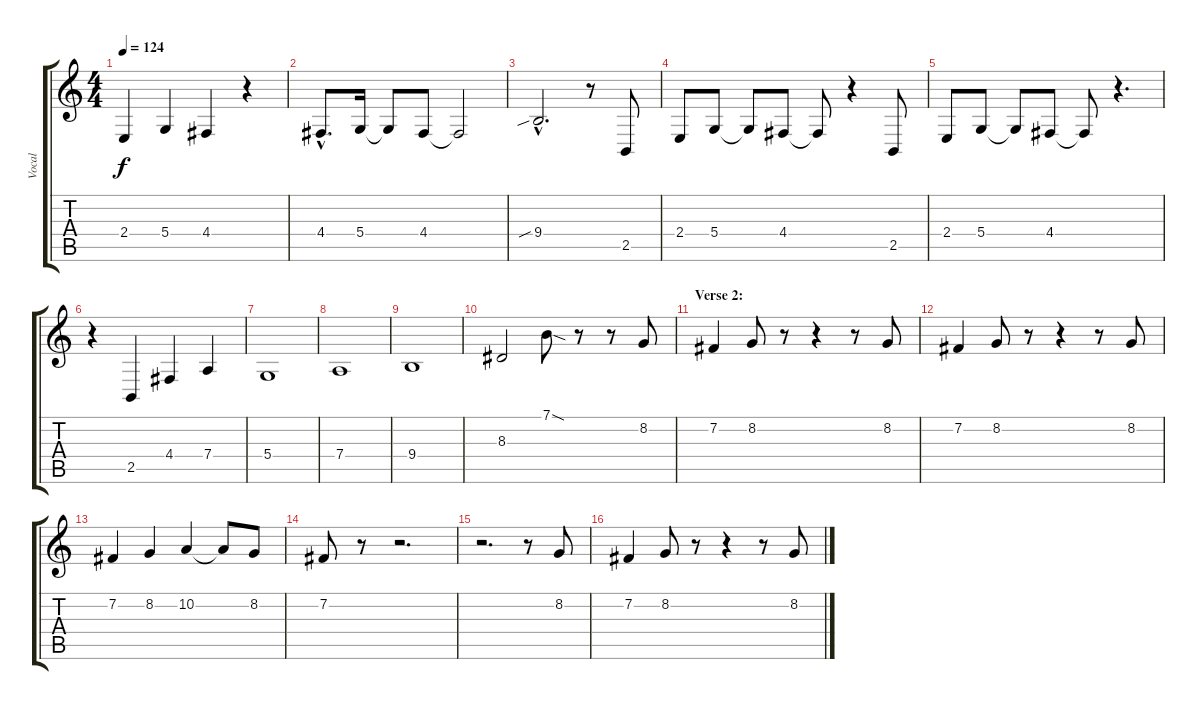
\track ("Vocal" "Vocal") {instrument oboe}
\staff {score tabs}
\tuning (E4 B3 G3 D3 A2 E2) {hide}
\ts (4 4)
\tempo 124
\clef g2
\ks c
2.4.4{dy f} 5.4.4 4.4.4 r.4 |
4.4{hac}.8{d} 5.4.16 5.4{t}.8 4.4.8 4.4{t}.2 |
9.4{sib hac}.2{d} r.8 2.5.8 |
2.4.8 5.4.8 5.4{t}.8 4.4.8 4.4{t}.8 r.4 2.5.8 |
2.4.8 5.4.8 5.4{t}.8 4.4.8 4.4{t}.8 r.4{d} |
r.4 2.5.4 4.4.4 7.4.4 |
5.4.1 |
7.4.1 |
9.4.1 |
8.3.2 7.1{sod}.8 r.8 r.8 8.2.8 |
\section ("" "Verse 2:")
7.2.4 8.2.8 r.8 r.4 r.8 8.2.8 |
7.2.4 8.2.8 r.8 r.4 r.8 8.2.8 |
7.2.4 8.2.4 10.2.4 10.2{t}.8 8.2.8 |
7.2.8 r.8 r.2{d} |
r.2{d} r.8 8.2.8 |
7.2.4 8.2.8 r.8 r.4 r.8 8.2.8
